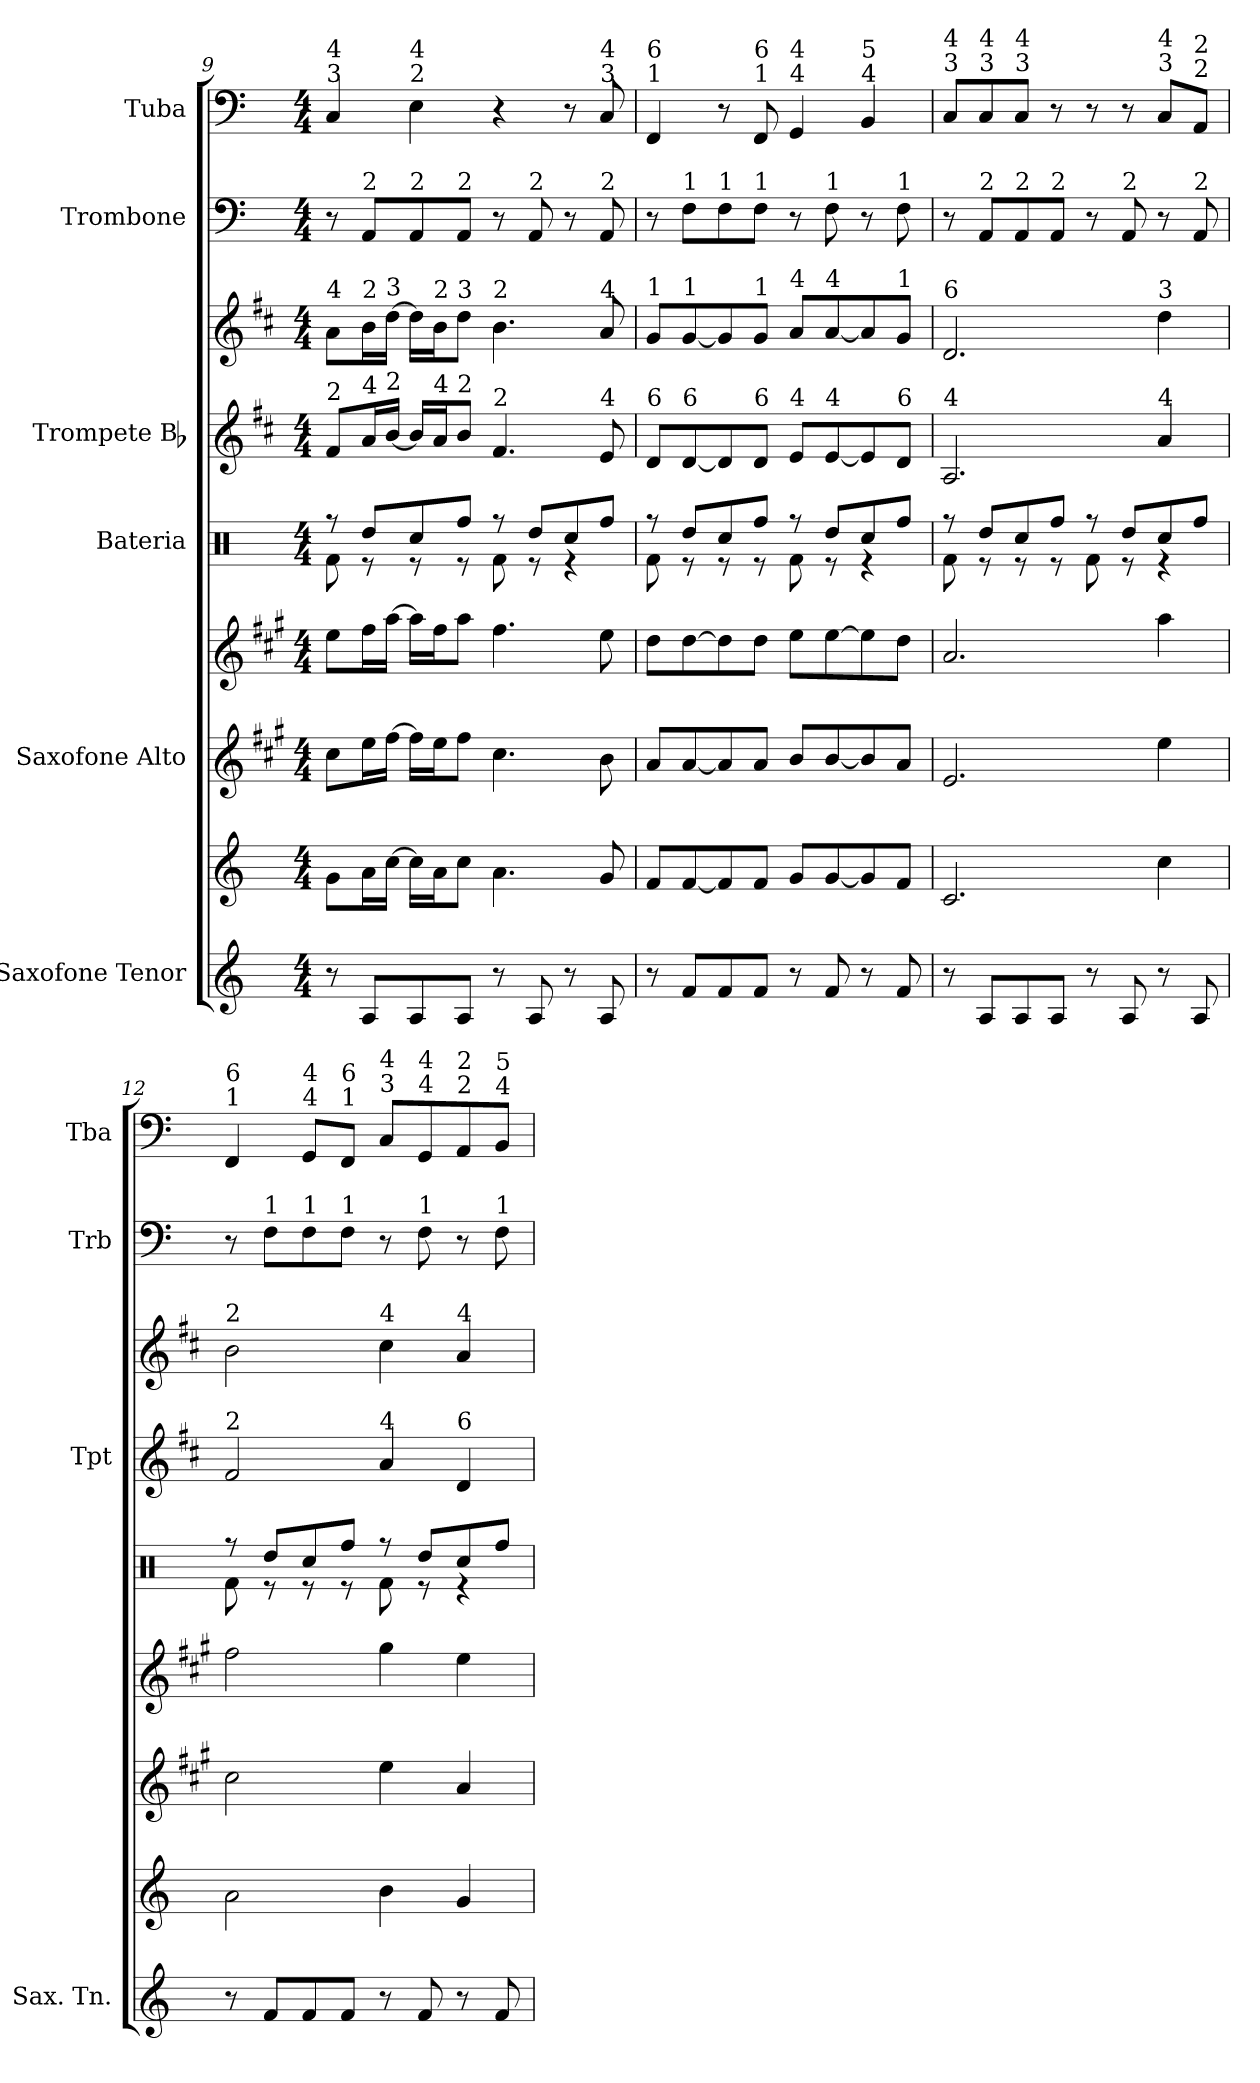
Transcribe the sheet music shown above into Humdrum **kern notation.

**kern	**kern	**kern	**kern	**kern	**kern	**kern	**kern	**kern
*part6	*part6	*part5	*part5	*part4	*part3	*part3	*part2	*part1
*staff9	*staff8	*staff7	*staff6	*staff5	*staff4	*staff3	*staff2	*staff1
*I"Saxofone Tenor	*	*I"Saxofone Alto	*	*I"Bateria	*I"Trompete Bb	*	*I"Trombone	*I"Tuba
*I'Sax. Tn.	*	*	*	*	*I'Tpt	*	*I'Trb	*I'Tba
*clefG2	*clefG2	*clefG2	*clefG2	*clefX	*clefG2	*clefG2	*clefF4	*clefF4
*ITrd8c14	*ITrd8c14	*ITrd5c9	*ITrd5c9	*	*ITrd1c2	*ITrd1c2	*	*
*k[]	*k[]	*k[]	*k[]	*k[]	*k[]	*k[]	*k[]	*k[]
*M4/4	*M4/4	*M4/4	*M4/4	*M4/4	*M4/4	*M4/4	*M4/4	*M4/4
=9	=9	=9	=9	=9	=9	=9	=9	=9
*	*	*	*	*^	*	*	*	*
!	!	!	!	!	!	!	!	!	!LO:TX:a:t=3
!	!	!	!	!	!	!	!	!	!LO:TX:a:t=4
!	!	!	!	!	!	!	!LO:TX:a:t=4	!	!
!	!	!	!	!	!	!LO:TX:a:t=2	!	!	!
8r	8G\L	8e\L	8g\L	8r	8Rf\	8e/L	8g\L	8r	4C/
!	!	!	!	!	!	!	!	!LO:TX:a:t=2	!
!	!	!	!	!	!	!	!LO:TX:a:t=2	!	!
!	!	!	!	!	!	!LO:TX:a:t=4	!	!	!
8AA/L	16A\L	16g\L	16a\L	8Rdd/L	8r	16g/L	16a\L	8AA/L	.
!	!	!	!	!	!	!	!LO:TX:a:t=3	!	!
!	!	!	!	!	!	!LO:TX:a:t=2	!	!	!
.	[16c\JJ	[16a\JJ	[16cc\JJ	.	.	[16a/JJ	[16cc\JJ	.	.
!	!	!	!	!	!	!	!	!	!LO:TX:a:t=2
!	!	!	!	!	!	!	!	!	!LO:TX:a:t=4
!	!	!	!	!	!	!	!	!LO:TX:a:t=2	!
8AA/	16c\LL]	16a\LL]	16cc\LL]	8Rcc/	8r	16a/LL]	16cc\LL]	8AA/	4E\
!	!	!	!	!	!	!	!LO:TX:a:t=2	!	!
!	!	!	!	!	!	!LO:TX:a:t=4	!	!	!
.	16A\J	16g\J	16a\J	.	.	16g/J	16a\J	.	.
!	!	!	!	!	!	!	!	!LO:TX:a:t=2	!
!	!	!	!	!	!	!	!LO:TX:a:t=3	!	!
!	!	!	!	!	!	!LO:TX:a:t=2	!	!	!
8AA/J	8c\J	8a\J	8cc\J	8Rff/J	8r	8a/J	8cc\J	8AA/J	.
!	!	!	!	!	!	!	!LO:TX:a:t=2	!	!
!	!	!	!	!	!	!LO:TX:a:t=2	!	!	!
8r	4.A\	4.e\	4.a\	8r	8Rf\	4.e/	4.a\	8r	4r
!	!	!	!	!	!	!	!	!LO:TX:a:t=2	!
8AA/	.	.	.	8Rdd/L	8r	.	.	8AA/	.
8r	.	.	.	8Rcc/	4r	.	.	8r	8r
!	!	!	!	!	!	!	!	!	!LO:TX:a:t=3
!	!	!	!	!	!	!	!	!	!LO:TX:a:t=4
!	!	!	!	!	!	!	!	!LO:TX:a:t=2	!
!	!	!	!	!	!	!	!LO:TX:a:t=4	!	!
!	!	!	!	!	!	!LO:TX:a:t=4	!	!	!
8AA/	8G/	8d\	8g\	8Rff/J	.	8d/	8g/	8AA/	8C/
!!LO:PB:g=z
=10	=10	=10	=10	=10	=10	=10	=10	=10	=10
!	!	!	!	!	!	!	!	!	!LO:TX:a:t=1
!	!	!	!	!	!	!	!	!	!LO:TX:a:t=6
!	!	!	!	!	!	!	!LO:TX:a:t=1	!	!
!	!	!	!	!	!	!LO:TX:a:t=6	!	!	!
8r	8F/L	8c/L	8f\L	8r	8Rf\	8c/L	8f/L	8r	4FF/
!	!	!	!	!	!	!	!	!LO:TX:a:t=1	!
!	!	!	!	!	!	!	!LO:TX:a:t=1	!	!
!	!	!	!	!	!	!LO:TX:a:t=6	!	!	!
8F/L	[8F/	[8c/	[8f\	8Rdd/L	8r	[8c/	[8f/	8F\L	.
!	!	!	!	!	!	!	!	!LO:TX:a:t=1	!
8F/	8F/]	8c/]	8f\]	8Rcc/	8r	8c/]	8f/]	8F\	8r
!	!	!	!	!	!	!	!	!	!LO:TX:a:t=1
!	!	!	!	!	!	!	!	!	!LO:TX:a:t=6
!	!	!	!	!	!	!	!	!LO:TX:a:t=1	!
!	!	!	!	!	!	!	!LO:TX:a:t=1	!	!
!	!	!	!	!	!	!LO:TX:a:t=6	!	!	!
8F/J	8F/J	8c/J	8f\J	8Rff/J	8r	8c/J	8f/J	8F\J	8FF/
!	!	!	!	!	!	!	!	!	!LO:TX:a:t=4
!	!	!	!	!	!	!	!	!	!LO:TX:a:t=4
!	!	!	!	!	!	!	!LO:TX:a:t=4	!	!
!	!	!	!	!	!	!LO:TX:a:t=4	!	!	!
8r	8G/L	8d/L	8g\L	8r	8Rf\	8d/L	8g/L	8r	4GG/
!	!	!	!	!	!	!	!	!LO:TX:a:t=1	!
!	!	!	!	!	!	!	!LO:TX:a:t=4	!	!
!	!	!	!	!	!	!LO:TX:a:t=4	!	!	!
8F/	[8G/	[8d/	[8g\	8Rdd/L	8r	[8d/	[8g/	8F\	.
!	!	!	!	!	!	!	!	!	!LO:TX:a:t=4
!	!	!	!	!	!	!	!	!	!LO:TX:a:t=5
8r	8G/]	8d/]	8g\]	8Rcc/	4r	8d/]	8g/]	8r	4BB/
!	!	!	!	!	!	!	!	!LO:TX:a:t=1	!
!	!	!	!	!	!	!	!LO:TX:a:t=1	!	!
!	!	!	!	!	!	!LO:TX:a:t=6	!	!	!
8F/	8F/J	8c/J	8f\J	8Rff/J	.	8c/J	8f/J	8F\	.
=11	=11	=11	=11	=11	=11	=11	=11	=11	=11
!	!	!	!	!	!	!	!	!	!LO:TX:a:t=3
!	!	!	!	!	!	!	!	!	!LO:TX:a:t=4
!	!	!	!	!	!	!	!LO:TX:a:t=6	!	!
!	!	!	!	!	!	!LO:TX:a:t=4	!	!	!
8r	2.C/	2.G/	2.c/	8r	8Rf\	2.G/	2.c/	8r	8C/L
!	!	!	!	!	!	!	!	!	!LO:TX:a:t=3
!	!	!	!	!	!	!	!	!	!LO:TX:a:t=4
!	!	!	!	!	!	!	!	!LO:TX:a:t=2	!
8AA/L	.	.	.	8Rdd/L	8r	.	.	8AA/L	8C/
!	!	!	!	!	!	!	!	!	!LO:TX:a:t=3
!	!	!	!	!	!	!	!	!	!LO:TX:a:t=4
!	!	!	!	!	!	!	!	!LO:TX:a:t=2	!
8AA/	.	.	.	8Rcc/	8r	.	.	8AA/	8C/J
!	!	!	!	!	!	!	!	!LO:TX:a:t=2	!
8AA/J	.	.	.	8Rff/J	8r	.	.	8AA/J	8r
8r	.	.	.	8r	8Rf\	.	.	8r	8r
!	!	!	!	!	!	!	!	!LO:TX:a:t=2	!
8AA/	.	.	.	8Rdd/L	8r	.	.	8AA/	8r
!	!	!	!	!	!	!	!	!	!LO:TX:a:t=3
!	!	!	!	!	!	!	!	!	!LO:TX:a:t=4
!	!	!	!	!	!	!	!LO:TX:a:t=3	!	!
!	!	!	!	!	!	!LO:TX:a:t=4	!	!	!
8r	4c\	4g\	4cc\	8Rcc/	4r	4g/	4cc\	8r	8C/L
!	!	!	!	!	!	!	!	!	!LO:TX:a:t=2
!	!	!	!	!	!	!	!	!	!LO:TX:a:t=2
!	!	!	!	!	!	!	!	!LO:TX:a:t=2	!
8AA/	.	.	.	8Rff/J	.	.	.	8AA/	8AA/J
=12	=12	=12	=12	=12	=12	=12	=12	=12	=12
!	!	!	!	!	!	!	!	!	!LO:TX:a:t=1
!	!	!	!	!	!	!	!	!	!LO:TX:a:t=6
!	!	!	!	!	!	!	!LO:TX:a:t=2	!	!
!	!	!	!	!	!	!LO:TX:a:t=2	!	!	!
8r	2A\	2e\	2a\	8r	8Rf\	2e/	2a\	8r	4FF/
!	!	!	!	!	!	!	!	!LO:TX:a:t=1	!
8F/L	.	.	.	8Rdd/L	8r	.	.	8F\L	.
!	!	!	!	!	!	!	!	!	!LO:TX:a:t=4
!	!	!	!	!	!	!	!	!	!LO:TX:a:t=4
!	!	!	!	!	!	!	!	!LO:TX:a:t=1	!
8F/	.	.	.	8Rcc/	8r	.	.	8F\	8GG/L
!	!	!	!	!	!	!	!	!	!LO:TX:a:t=1
!	!	!	!	!	!	!	!	!	!LO:TX:a:t=6
!	!	!	!	!	!	!	!	!LO:TX:a:t=1	!
8F/J	.	.	.	8Rff/J	8r	.	.	8F\J	8FF/J
!	!	!	!	!	!	!	!	!	!LO:TX:a:t=3
!	!	!	!	!	!	!	!	!	!LO:TX:a:t=4
!	!	!	!	!	!	!	!LO:TX:a:t=4	!	!
!	!	!	!	!	!	!LO:TX:a:t=4	!	!	!
8r	4B\	4g\	4b\	8r	8Rf\	4g/	4b\	8r	8C/L
!	!	!	!	!	!	!	!	!	!LO:TX:a:t=4
!	!	!	!	!	!	!	!	!	!LO:TX:a:t=4
!	!	!	!	!	!	!	!	!LO:TX:a:t=1	!
8F/	.	.	.	8Rdd/L	8r	.	.	8F\	8GG/
!	!	!	!	!	!	!	!	!	!LO:TX:a:t=2
!	!	!	!	!	!	!	!	!	!LO:TX:a:t=2
!	!	!	!	!	!	!	!LO:TX:a:t=4	!	!
!	!	!	!	!	!	!LO:TX:a:t=6	!	!	!
8r	4G/	4c/	4g\	8Rcc/	4r	4c/	4g/	8r	8AA/
!	!	!	!	!	!	!	!	!	!LO:TX:a:t=4
!	!	!	!	!	!	!	!	!	!LO:TX:a:t=5
!	!	!	!	!	!	!	!	!LO:TX:a:t=1	!
8F/	.	.	.	8Rff/J	.	.	.	8F\	8BB/J
*	*	*	*	*v	*v	*	*	*	*
=	=	=	=	=	=	=	=	=
*-	*-	*-	*-	*-	*-	*-	*-	*-
